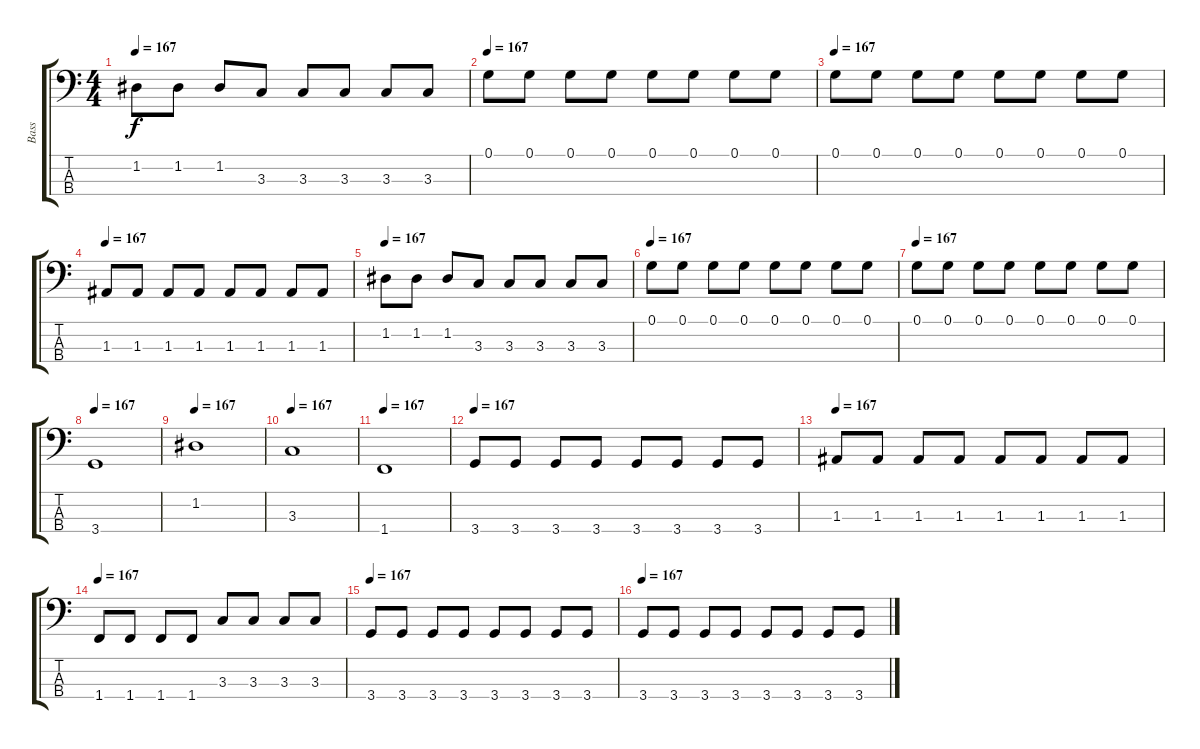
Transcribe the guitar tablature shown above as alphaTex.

\track ("Bass" "Bass") {instrument electricbasspick}
\staff {score tabs}
\tuning (G2 D2 A1 E1) {hide}
\ts (4 4)
\tempo 167
\clef f4
\ks c
1.2.8{dy f} 1.2.8 1.2.8 3.3.8 3.3.8 3.3.8 3.3.8 3.3.8 |
\tempo 167
0.1.8 0.1.8 0.1.8 0.1.8 0.1.8 0.1.8 0.1.8 0.1.8 |
\tempo 167
0.1.8 0.1.8 0.1.8 0.1.8 0.1.8 0.1.8 0.1.8 0.1.8 |
\tempo 167
1.3.8 1.3.8 1.3.8 1.3.8 1.3.8 1.3.8 1.3.8 1.3.8 |
\tempo 167
1.2.8 1.2.8 1.2.8 3.3.8 3.3.8 3.3.8 3.3.8 3.3.8 |
\tempo 167
0.1.8 0.1.8 0.1.8 0.1.8 0.1.8 0.1.8 0.1.8 0.1.8 |
\tempo 167
0.1.8 0.1.8 0.1.8 0.1.8 0.1.8 0.1.8 0.1.8 0.1.8 |
\tempo 167
3.4.1 |
\tempo 167
1.2.1 |
\tempo 167
3.3.1 |
\tempo 167
1.4.1 |
\tempo 167
3.4.8 3.4.8 3.4.8 3.4.8 3.4.8 3.4.8 3.4.8 3.4.8 |
\tempo 167
1.3.8 1.3.8 1.3.8 1.3.8 1.3.8 1.3.8 1.3.8 1.3.8 |
\tempo 167
1.4.8 1.4.8 1.4.8 1.4.8 3.3.8 3.3.8 3.3.8 3.3.8 |
\tempo 167
3.4.8 3.4.8 3.4.8 3.4.8 3.4.8 3.4.8 3.4.8 3.4.8 |
\tempo 167
3.4.8 3.4.8 3.4.8 3.4.8 3.4.8 3.4.8 3.4.8 3.4.8
